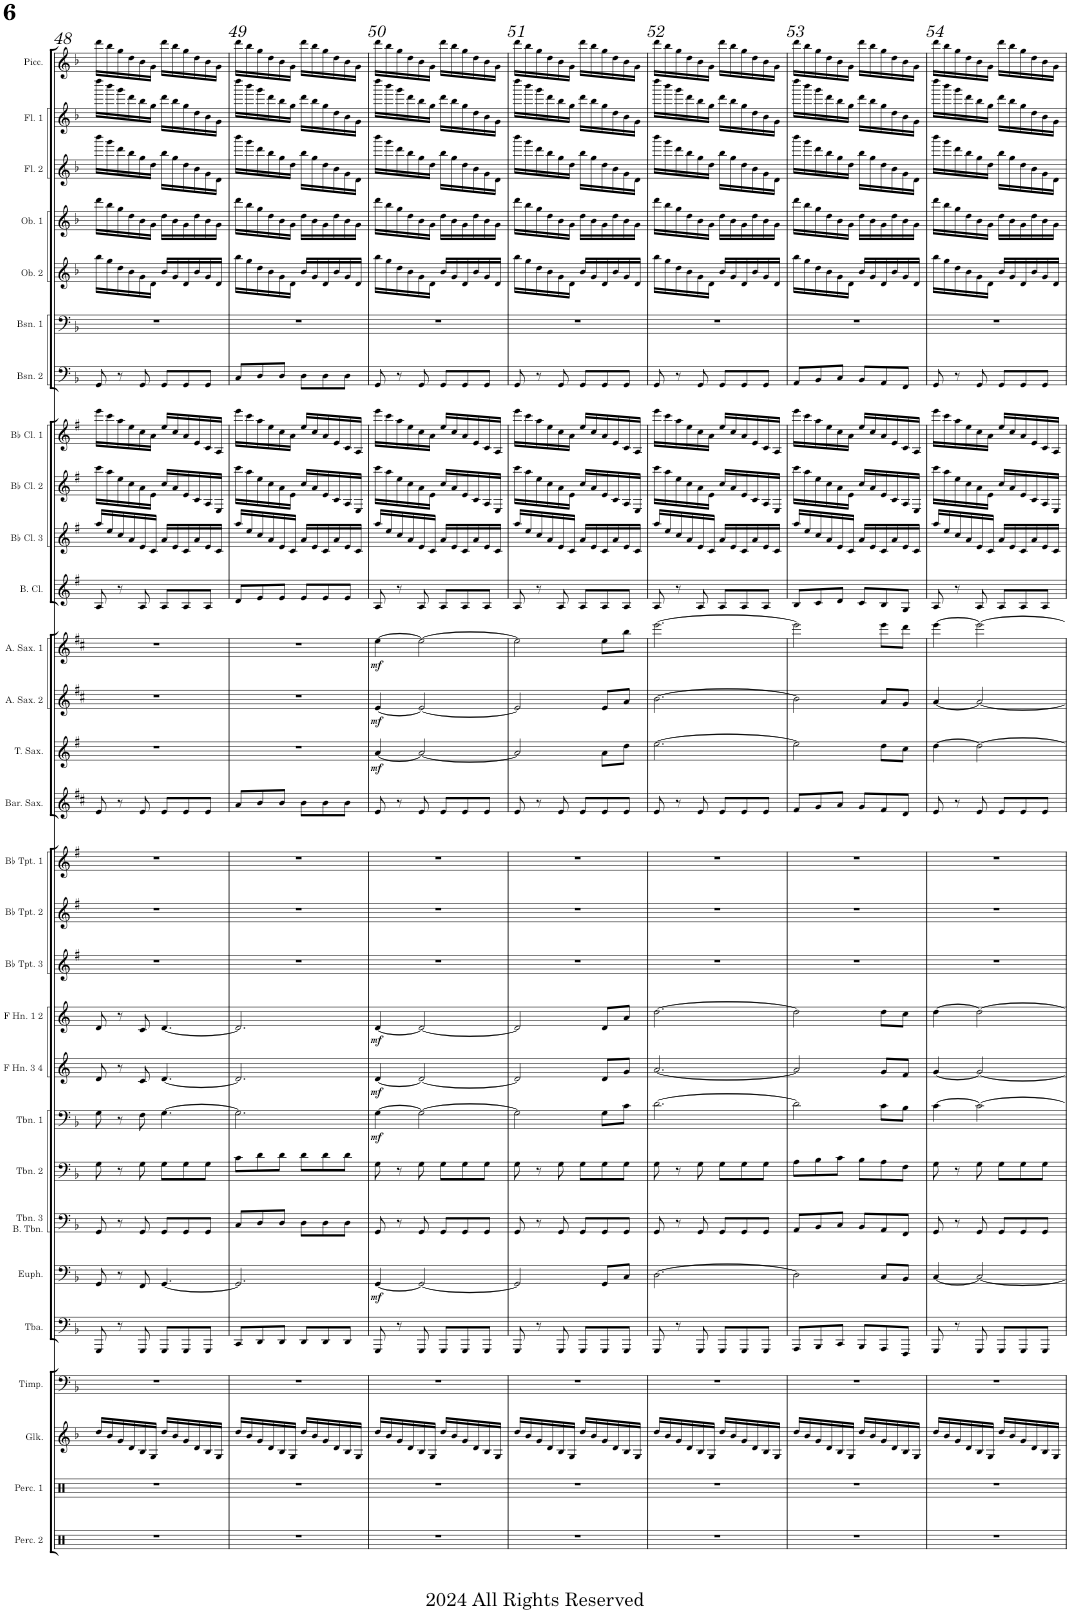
**kern	**kern	**kern	**kern	**kern	**kern	**dynam	**kern	**kern	**kern	**dynam	**kern	**dynam	**kern	**dynam	**kern	**kern	**kern	**kern	**kern	**dynam	**kern	**dynam	**kern	**dynam	**kern	**kern	**kern	**kern	**kern	**kern	**kern	**kern	**kern	**kern	**kern
*part29	*part28	*part27	*part26	*part25	*part24	*part24	*part23	*part22	*part21	*part21	*part20	*part20	*part19	*part19	*part18	*part17	*part16	*part15	*part14	*part14	*part13	*part13	*part12	*part12	*part11	*part10	*part9	*part8	*part7	*part6	*part5	*part4	*part3	*part2	*part1
*staff29	*staff28	*staff27	*staff26	*staff25	*staff24	*staff24	*staff23	*staff22	*staff21	*staff21	*staff20	*staff20	*staff19	*staff19	*staff18	*staff17	*staff16	*staff15	*staff14	*staff14	*staff13	*staff13	*staff12	*staff12	*staff11	*staff10	*staff9	*staff8	*staff7	*staff6	*staff5	*staff4	*staff3	*staff2	*staff1
*I"Percussion 2	*I"Percussion 1	*I"Glockenspiel	*I"Timpani	*I"Tuba	*I"Euphonium	*	*I"Trombone 3 &amp; Bass Trombone	*I"Trombone 2	*I"Trombone 1	*	*I"F Horn 3 &amp; 4	*	*I"F Horn 1 &amp; 2	*	*I"Bb Trumpet 3	*I"Bb Trumpet 2	*I"Bb Trumpet 1	*I"Baritone Saxophone	*I"Tenor Saxophone	*	*I"Alto Saxophone 2	*	*I"Alto Saxophone 1	*	*I"Bass Clarinet	*I"Bb Clarinet 3	*I"Bb Clarinet 2	*I"Bb Clarinet 1	*I"Bassoon 2	*I"Bassoon 1	*I"Oboe 2	*I"Oboe 1	*I"Flute 2	*I"Flute 1	*I"Piccolo
*I'Perc. 2	*I'Perc. 1	*I'Glk.	*I'Timp.	*I'Tba.	*I'Euph.	*	*I'Tbn. 3 B. Tbn.	*I'Tbn. 2	*I'Tbn. 1	*	*I'F Hn. 3 4	*	*I'F Hn. 1 2	*	*I'Bb Tpt. 3	*I'Bb Tpt. 2	*I'Bb Tpt. 1	*I'Bar. Sax.	*I'T. Sax.	*	*I'A. Sax. 2	*	*I'A. Sax. 1	*	*I'B. Cl.	*I'Bb Cl. 3	*I'Bb Cl. 2	*I'Bb Cl. 1	*I'Bsn. 2	*I'Bsn. 1	*I'Ob. 2	*I'Ob. 1	*I'Fl. 2	*I'Fl. 1	*I'Picc.
!!LO:PB:g=z
*clefX	*clefX	*clefG2	*clefF4	*clefF4	*clefF4	*	*clefF4	*clefF4	*clefF4	*	*clefG2	*	*clefG2	*	*clefG2	*clefG2	*clefG2	*clefG2	*clefG2	*	*clefG2	*	*clefG2	*	*clefG2	*clefG2	*clefG2	*clefG2	*clefF4	*clefF4	*clefG2	*clefG2	*clefG2	*clefG2	*clefG2
*	*	*Trd-14c-24	*	*	*	*	*	*	*	*	*Trd4c7	*	*Trd4c7	*	*Trd1c2	*Trd1c2	*Trd1c2	*Trd12c21	*Trd8c14	*	*Trd5c9	*	*Trd5c9	*	*Trd8c14	*Trd1c2	*Trd1c2	*Trd1c2	*	*	*	*	*	*	*Trd-7c-12
*k[]	*k[]	*k[b-]	*k[b-]	*k[b-]	*k[b-]	*	*k[b-]	*k[b-]	*k[b-]	*	*k[]	*	*k[]	*	*k[f#]	*k[f#]	*k[f#]	*k[f#c#]	*k[f#]	*	*k[f#c#]	*	*k[f#c#]	*	*k[f#]	*k[f#]	*k[f#]	*k[f#]	*k[b-]	*k[b-]	*k[b-]	*k[b-]	*k[b-]	*k[b-]	*k[b-]
*M6/8	*M6/8	*M6/8	*M6/8	*M6/8	*M6/8	*	*M6/8	*M6/8	*M6/8	*	*M6/8	*	*M6/8	*	*M6/8	*M6/8	*M6/8	*M6/8	*M6/8	*	*M6/8	*	*M6/8	*	*M6/8	*M6/8	*M6/8	*M6/8	*M6/8	*M6/8	*M6/8	*M6/8	*M6/8	*M6/8	*M6/8
=48	=48	=48	=48	=48	=48	=48	=48	=48	=48	=48	=48	=48	=48	=48	=48	=48	=48	=48	=48	=48	=48	=48	=48	=48	=48	=48	=48	=48	=48	=48	=48	=48	=48	=48	=48
2.r	2.r	16dd/LL	2.r	8GGG/	8GG/	.	8GG/	8G\	8G\	.	8d/	.	8d/	.	2.r	2.r	2.r	8e/	2.r	.	2.r	.	2.r	.	8A/	16aa/LL	16ccc\LL	16eee\LL	8GG/	2.r	16bb-\LL	16ddd\LL	16bbb-\LL	16dddd\LL	16ddd\LL
.	.	16b-/	.	.	.	.	.	.	.	.	.	.	.	.	.	.	.	.	.	.	.	.	.	.	.	16ee/	16aa\	16ccc\	.	.	16gg\	16bb-\	16ggg\	16bbb-\	16bb-\
.	.	16g/	.	8r	8r	.	8r	8r	8r	.	8r	.	8r	.	.	.	.	8r	.	.	.	.	.	.	8r	16cc/	16ee\	16aa\	8r	.	16dd\	16gg\	16ddd\	16ggg\	16gg\
.	.	16d/	.	.	.	.	.	.	.	.	.	.	.	.	.	.	.	.	.	.	.	.	.	.	.	16a/	16cc\	16ee\	.	.	16b-\	16dd\	16bb-\	16ddd\	16dd\
.	.	16B-/	.	8GGG/	8FF/	.	8GG/	8G\	8F\	.	8c/	.	8c/	.	.	.	.	8e/	.	.	.	.	.	.	8A/	16e/	16a\	16cc\	8GG/	.	16g\	16b-\	16gg\	16bb-\	16b-\
.	.	16G/JJ	.	.	.	.	.	.	.	.	.	.	.	.	.	.	.	.	.	.	.	.	.	.	.	16c/JJ	16e\JJ	16a\JJ	.	.	16d\JJ	16g\JJ	16dd\JJ	16gg\JJ	16g\JJ
.	.	16dd/LL	.	8GGG/L	[4.GG/	.	8GG/L	8G\L	[4.G\	.	[4.d/	.	[4.d/	.	.	.	.	8e/L	.	.	.	.	.	.	8A/L	16a/LL	16cc/LL	16ee/LL	8GG/L	.	16b-/LL	16dd\LL	16bb-\LL	16ddd\LL	16ddd\LL
.	.	16b-/	.	.	.	.	.	.	.	.	.	.	.	.	.	.	.	.	.	.	.	.	.	.	.	16e/	16a/	16cc/	.	.	16g/	16b-\	16gg\	16bb-\	16bb-\
.	.	16g/	.	8GGG/	.	.	8GG/	8G\	.	.	.	.	.	.	.	.	.	8e/	.	.	.	.	.	.	8A/	16c/	16e/	16a/	8GG/	.	16d/	16g\	16dd\	16gg\	16gg\
.	.	16d/	.	.	.	.	.	.	.	.	.	.	.	.	.	.	.	.	.	.	.	.	.	.	.	16a/	16c/	16e/	.	.	16b-/	16dd\	16b-\	16dd\	16dd\
.	.	16B-/	.	8GGG/J	.	.	8GG/J	8G\J	.	.	.	.	.	.	.	.	.	8e/J	.	.	.	.	.	.	8A/J	16e/	16A/	16c/	8GG/J	.	16g/	16b-\	16g\	16b-\	16b-\
.	.	16G/JJ	.	.	.	.	.	.	.	.	.	.	.	.	.	.	.	.	.	.	.	.	.	.	.	16c/JJ	16E/JJ	16A/JJ	.	.	16d/JJ	16g\JJ	16d\JJ	16g\JJ	16g\JJ
=49	=49	=49	=49	=49	=49	=49	=49	=49	=49	=49	=49	=49	=49	=49	=49	=49	=49	=49	=49	=49	=49	=49	=49	=49	=49	=49	=49	=49	=49	=49	=49	=49	=49	=49	=49
2.r	2.r	16dd/LL	2.r	8CC/L	2.GG/]	.	8C/L	8c\L	2.G\]	.	2.d/]	.	2.d/]	.	2.r	2.r	2.r	8a/L	2.r	.	2.r	.	2.r	.	8d/L	16aa/LL	16ccc\LL	16eee\LL	8C/L	2.r	16bb-\LL	16ddd\LL	16bbb-\LL	16dddd\LL	16ddd\LL
.	.	16b-/	.	.	.	.	.	.	.	.	.	.	.	.	.	.	.	.	.	.	.	.	.	.	.	16ee/	16aa\	16ccc\	.	.	16gg\	16bb-\	16ggg\	16bbb-\	16bb-\
.	.	16g/	.	8DD/	.	.	8D/	8d\	.	.	.	.	.	.	.	.	.	8b/	.	.	.	.	.	.	8e/	16cc/	16ee\	16aa\	8D/	.	16dd\	16gg\	16ddd\	16ggg\	16gg\
.	.	16d/	.	.	.	.	.	.	.	.	.	.	.	.	.	.	.	.	.	.	.	.	.	.	.	16a/	16cc\	16ee\	.	.	16b-\	16dd\	16bb-\	16ddd\	16dd\
.	.	16B-/	.	8DD/J	.	.	8D/J	8d\J	.	.	.	.	.	.	.	.	.	8b/J	.	.	.	.	.	.	8e/J	16e/	16a\	16cc\	8D/J	.	16g\	16b-\	16gg\	16bb-\	16b-\
.	.	16G/JJ	.	.	.	.	.	.	.	.	.	.	.	.	.	.	.	.	.	.	.	.	.	.	.	16c/JJ	16e\JJ	16a\JJ	.	.	16d\JJ	16g\JJ	16dd\JJ	16gg\JJ	16g\JJ
.	.	16dd/LL	.	8DD/L	.	.	8D\L	8d\L	.	.	.	.	.	.	.	.	.	8b\L	.	.	.	.	.	.	8e/L	16a/LL	16cc/LL	16ee/LL	8D\L	.	16b-/LL	16dd\LL	16bb-\LL	16ddd\LL	16ddd\LL
.	.	16b-/	.	.	.	.	.	.	.	.	.	.	.	.	.	.	.	.	.	.	.	.	.	.	.	16e/	16a/	16cc/	.	.	16g/	16b-\	16gg\	16bb-\	16bb-\
.	.	16g/	.	8DD/	.	.	8D\	8d\	.	.	.	.	.	.	.	.	.	8b\	.	.	.	.	.	.	8e/	16c/	16e/	16a/	8D\	.	16d/	16g\	16dd\	16gg\	16gg\
.	.	16d/	.	.	.	.	.	.	.	.	.	.	.	.	.	.	.	.	.	.	.	.	.	.	.	16a/	16c/	16e/	.	.	16b-/	16dd\	16b-\	16dd\	16dd\
.	.	16B-/	.	8DD/J	.	.	8D\J	8d\J	.	.	.	.	.	.	.	.	.	8b\J	.	.	.	.	.	.	8e/J	16e/	16A/	16c/	8D\J	.	16g/	16b-\	16g\	16b-\	16b-\
.	.	16G/JJ	.	.	.	.	.	.	.	.	.	.	.	.	.	.	.	.	.	.	.	.	.	.	.	16c/JJ	16E/JJ	16A/JJ	.	.	16d/JJ	16g\JJ	16d\JJ	16g\JJ	16g\JJ
=50	=50	=50	=50	=50	=50	=50	=50	=50	=50	=50	=50	=50	=50	=50	=50	=50	=50	=50	=50	=50	=50	=50	=50	=50	=50	=50	=50	=50	=50	=50	=50	=50	=50	=50	=50
!	!	!	!	!	!	!LO:DY:b	!	!	!	!LO:DY:b	!	!LO:DY:b	!	!LO:DY:b	!	!	!	!	!	!LO:DY:b	!	!LO:DY:b	!	!LO:DY:b	!	!	!	!	!	!	!	!	!	!	!
2.r	2.r	16dd/LL	2.r	8GGG/	[4GG/	mf	8GG/	8G\	[4G\	mf	[4d/	mf	[4d/	mf	2.r	2.r	2.r	8e/	[4a/	mf	[4e/	mf	[4ee\	mf	8A/	16aa/LL	16ccc\LL	16eee\LL	8GG/	2.r	16bb-\LL	16ddd\LL	16bbb-\LL	16dddd\LL	16ddd\LL
.	.	16b-/	.	.	.	.	.	.	.	.	.	.	.	.	.	.	.	.	.	.	.	.	.	.	.	16ee/	16aa\	16ccc\	.	.	16gg\	16bb-\	16ggg\	16bbb-\	16bb-\
.	.	16g/	.	8r	.	.	8r	8r	.	.	.	.	.	.	.	.	.	8r	.	.	.	.	.	.	8r	16cc/	16ee\	16aa\	8r	.	16dd\	16gg\	16ddd\	16ggg\	16gg\
.	.	16d/	.	.	.	.	.	.	.	.	.	.	.	.	.	.	.	.	.	.	.	.	.	.	.	16a/	16cc\	16ee\	.	.	16b-\	16dd\	16bb-\	16ddd\	16dd\
.	.	16B-/	.	8GGG/	2GG/_	.	8GG/	8G\	2G\_	.	2d/_	.	2d/_	.	.	.	.	8e/	2a/_	.	2e/_	.	2ee\_	.	8A/	16e/	16a\	16cc\	8GG/	.	16g\	16b-\	16gg\	16bb-\	16b-\
.	.	16G/JJ	.	.	.	.	.	.	.	.	.	.	.	.	.	.	.	.	.	.	.	.	.	.	.	16c/JJ	16e\JJ	16a\JJ	.	.	16d\JJ	16g\JJ	16dd\JJ	16gg\JJ	16g\JJ
.	.	16dd/LL	.	8GGG/L	.	.	8GG/L	8G\L	.	.	.	.	.	.	.	.	.	8e/L	.	.	.	.	.	.	8A/L	16a/LL	16cc/LL	16ee/LL	8GG/L	.	16b-/LL	16dd\LL	16bb-\LL	16ddd\LL	16ddd\LL
.	.	16b-/	.	.	.	.	.	.	.	.	.	.	.	.	.	.	.	.	.	.	.	.	.	.	.	16e/	16a/	16cc/	.	.	16g/	16b-\	16gg\	16bb-\	16bb-\
.	.	16g/	.	8GGG/	.	.	8GG/	8G\	.	.	.	.	.	.	.	.	.	8e/	.	.	.	.	.	.	8A/	16c/	16e/	16a/	8GG/	.	16d/	16g\	16dd\	16gg\	16gg\
.	.	16d/	.	.	.	.	.	.	.	.	.	.	.	.	.	.	.	.	.	.	.	.	.	.	.	16a/	16c/	16e/	.	.	16b-/	16dd\	16b-\	16dd\	16dd\
.	.	16B-/	.	8GGG/J	.	.	8GG/J	8G\J	.	.	.	.	.	.	.	.	.	8e/J	.	.	.	.	.	.	8A/J	16e/	16A/	16c/	8GG/J	.	16g/	16b-\	16g\	16b-\	16b-\
.	.	16G/JJ	.	.	.	.	.	.	.	.	.	.	.	.	.	.	.	.	.	.	.	.	.	.	.	16c/JJ	16E/JJ	16A/JJ	.	.	16d/JJ	16g\JJ	16d\JJ	16g\JJ	16g\JJ
=51	=51	=51	=51	=51	=51	=51	=51	=51	=51	=51	=51	=51	=51	=51	=51	=51	=51	=51	=51	=51	=51	=51	=51	=51	=51	=51	=51	=51	=51	=51	=51	=51	=51	=51	=51
2.r	2.r	16dd/LL	2.r	8GGG/	2GG/]	.	8GG/	8G\	2G\]	.	2d/]	.	2d/]	.	2.r	2.r	2.r	8e/	2a/]	.	2e/]	.	2ee\]	.	8A/	16aa/LL	16ccc\LL	16eee\LL	8GG/	2.r	16bb-\LL	16ddd\LL	16bbb-\LL	16dddd\LL	16ddd\LL
.	.	16b-/	.	.	.	.	.	.	.	.	.	.	.	.	.	.	.	.	.	.	.	.	.	.	.	16ee/	16aa\	16ccc\	.	.	16gg\	16bb-\	16ggg\	16bbb-\	16bb-\
.	.	16g/	.	8r	.	.	8r	8r	.	.	.	.	.	.	.	.	.	8r	.	.	.	.	.	.	8r	16cc/	16ee\	16aa\	8r	.	16dd\	16gg\	16ddd\	16ggg\	16gg\
.	.	16d/	.	.	.	.	.	.	.	.	.	.	.	.	.	.	.	.	.	.	.	.	.	.	.	16a/	16cc\	16ee\	.	.	16b-\	16dd\	16bb-\	16ddd\	16dd\
.	.	16B-/	.	8GGG/	.	.	8GG/	8G\	.	.	.	.	.	.	.	.	.	8e/	.	.	.	.	.	.	8A/	16e/	16a\	16cc\	8GG/	.	16g\	16b-\	16gg\	16bb-\	16b-\
.	.	16G/JJ	.	.	.	.	.	.	.	.	.	.	.	.	.	.	.	.	.	.	.	.	.	.	.	16c/JJ	16e\JJ	16a\JJ	.	.	16d\JJ	16g\JJ	16dd\JJ	16gg\JJ	16g\JJ
.	.	16dd/LL	.	8GGG/L	.	.	8GG/L	8G\L	.	.	.	.	.	.	.	.	.	8e/L	.	.	.	.	.	.	8A/L	16a/LL	16cc/LL	16ee/LL	8GG/L	.	16b-/LL	16dd\LL	16bb-\LL	16ddd\LL	16ddd\LL
.	.	16b-/	.	.	.	.	.	.	.	.	.	.	.	.	.	.	.	.	.	.	.	.	.	.	.	16e/	16a/	16cc/	.	.	16g/	16b-\	16gg\	16bb-\	16bb-\
.	.	16g/	.	8GGG/	8GG/L	.	8GG/	8G\	8G\L	.	8d/L	.	8d/L	.	.	.	.	8e/	8a\L	.	8e/L	.	8ee\L	.	8A/	16c/	16e/	16a/	8GG/	.	16d/	16g\	16dd\	16gg\	16gg\
.	.	16d/	.	.	.	.	.	.	.	.	.	.	.	.	.	.	.	.	.	.	.	.	.	.	.	16a/	16c/	16e/	.	.	16b-/	16dd\	16b-\	16dd\	16dd\
.	.	16B-/	.	8GGG/J	8C/J	.	8GG/J	8G\J	8c\J	.	8g/J	.	8a/J	.	.	.	.	8e/J	8dd\J	.	8a/J	.	8bb\J	.	8A/J	16e/	16A/	16c/	8GG/J	.	16g/	16b-\	16g\	16b-\	16b-\
.	.	16G/JJ	.	.	.	.	.	.	.	.	.	.	.	.	.	.	.	.	.	.	.	.	.	.	.	16c/JJ	16E/JJ	16A/JJ	.	.	16d/JJ	16g\JJ	16d\JJ	16g\JJ	16g\JJ
=52	=52	=52	=52	=52	=52	=52	=52	=52	=52	=52	=52	=52	=52	=52	=52	=52	=52	=52	=52	=52	=52	=52	=52	=52	=52	=52	=52	=52	=52	=52	=52	=52	=52	=52	=52
2.r	2.r	16dd/LL	2.r	8GGG/	[2.D\	.	8GG/	8G\	[2.d\	.	[2.a/	.	[2.dd\	.	2.r	2.r	2.r	8e/	[2.ee\	.	[2.b\	.	[2.eee\	.	8A/	16aa/LL	16ccc\LL	16eee\LL	8GG/	2.r	16bb-\LL	16ddd\LL	16bbb-\LL	16dddd\LL	16ddd\LL
.	.	16b-/	.	.	.	.	.	.	.	.	.	.	.	.	.	.	.	.	.	.	.	.	.	.	.	16ee/	16aa\	16ccc\	.	.	16gg\	16bb-\	16ggg\	16bbb-\	16bb-\
.	.	16g/	.	8r	.	.	8r	8r	.	.	.	.	.	.	.	.	.	8r	.	.	.	.	.	.	8r	16cc/	16ee\	16aa\	8r	.	16dd\	16gg\	16ddd\	16ggg\	16gg\
.	.	16d/	.	.	.	.	.	.	.	.	.	.	.	.	.	.	.	.	.	.	.	.	.	.	.	16a/	16cc\	16ee\	.	.	16b-\	16dd\	16bb-\	16ddd\	16dd\
.	.	16B-/	.	8GGG/	.	.	8GG/	8G\	.	.	.	.	.	.	.	.	.	8e/	.	.	.	.	.	.	8A/	16e/	16a\	16cc\	8GG/	.	16g\	16b-\	16gg\	16bb-\	16b-\
.	.	16G/JJ	.	.	.	.	.	.	.	.	.	.	.	.	.	.	.	.	.	.	.	.	.	.	.	16c/JJ	16e\JJ	16a\JJ	.	.	16d\JJ	16g\JJ	16dd\JJ	16gg\JJ	16g\JJ
.	.	16dd/LL	.	8GGG/L	.	.	8GG/L	8G\L	.	.	.	.	.	.	.	.	.	8e/L	.	.	.	.	.	.	8A/L	16a/LL	16cc/LL	16ee/LL	8GG/L	.	16b-/LL	16dd\LL	16bb-\LL	16ddd\LL	16ddd\LL
.	.	16b-/	.	.	.	.	.	.	.	.	.	.	.	.	.	.	.	.	.	.	.	.	.	.	.	16e/	16a/	16cc/	.	.	16g/	16b-\	16gg\	16bb-\	16bb-\
.	.	16g/	.	8GGG/	.	.	8GG/	8G\	.	.	.	.	.	.	.	.	.	8e/	.	.	.	.	.	.	8A/	16c/	16e/	16a/	8GG/	.	16d/	16g\	16dd\	16gg\	16gg\
.	.	16d/	.	.	.	.	.	.	.	.	.	.	.	.	.	.	.	.	.	.	.	.	.	.	.	16a/	16c/	16e/	.	.	16b-/	16dd\	16b-\	16dd\	16dd\
.	.	16B-/	.	8GGG/J	.	.	8GG/J	8G\J	.	.	.	.	.	.	.	.	.	8e/J	.	.	.	.	.	.	8A/J	16e/	16A/	16c/	8GG/J	.	16g/	16b-\	16g\	16b-\	16b-\
.	.	16G/JJ	.	.	.	.	.	.	.	.	.	.	.	.	.	.	.	.	.	.	.	.	.	.	.	16c/JJ	16E/JJ	16A/JJ	.	.	16d/JJ	16g\JJ	16d\JJ	16g\JJ	16g\JJ
=53	=53	=53	=53	=53	=53	=53	=53	=53	=53	=53	=53	=53	=53	=53	=53	=53	=53	=53	=53	=53	=53	=53	=53	=53	=53	=53	=53	=53	=53	=53	=53	=53	=53	=53	=53
2.r	2.r	16dd/LL	2.r	8AAA/L	2D\]	.	8AA/L	8A\L	2d\]	.	2a/]	.	2dd\]	.	2.r	2.r	2.r	8f#/L	2ee\]	.	2b\]	.	2eee\]	.	8B/L	16aa/LL	16ccc\LL	16eee\LL	8AA/L	2.r	16bb-\LL	16ddd\LL	16bbb-\LL	16dddd\LL	16ddd\LL
.	.	16b-/	.	.	.	.	.	.	.	.	.	.	.	.	.	.	.	.	.	.	.	.	.	.	.	16ee/	16aa\	16ccc\	.	.	16gg\	16bb-\	16ggg\	16bbb-\	16bb-\
.	.	16g/	.	8BBB-/	.	.	8BB-/	8B-\	.	.	.	.	.	.	.	.	.	8g/	.	.	.	.	.	.	8c/	16cc/	16ee\	16aa\	8BB-/	.	16dd\	16gg\	16ddd\	16ggg\	16gg\
.	.	16d/	.	.	.	.	.	.	.	.	.	.	.	.	.	.	.	.	.	.	.	.	.	.	.	16a/	16cc\	16ee\	.	.	16b-\	16dd\	16bb-\	16ddd\	16dd\
.	.	16B-/	.	8CC/J	.	.	8C/J	8c\J	.	.	.	.	.	.	.	.	.	8a/J	.	.	.	.	.	.	8d/J	16e/	16a\	16cc\	8C/J	.	16g\	16b-\	16gg\	16bb-\	16b-\
.	.	16G/JJ	.	.	.	.	.	.	.	.	.	.	.	.	.	.	.	.	.	.	.	.	.	.	.	16c/JJ	16e\JJ	16a\JJ	.	.	16d\JJ	16g\JJ	16dd\JJ	16gg\JJ	16g\JJ
.	.	16dd/LL	.	8BBB-/L	.	.	8BB-/L	8B-\L	.	.	.	.	.	.	.	.	.	8g/L	.	.	.	.	.	.	8c/L	16a/LL	16cc/LL	16ee/LL	8BB-/L	.	16b-/LL	16dd\LL	16bb-\LL	16ddd\LL	16ddd\LL
.	.	16b-/	.	.	.	.	.	.	.	.	.	.	.	.	.	.	.	.	.	.	.	.	.	.	.	16e/	16a/	16cc/	.	.	16g/	16b-\	16gg\	16bb-\	16bb-\
.	.	16g/	.	8AAA/	8C/L	.	8AA/	8A\	8c\L	.	8g/L	.	8dd\L	.	.	.	.	8f#/	8dd\L	.	8a/L	.	8eee\L	.	8B/	16c/	16e/	16a/	8AA/	.	16d/	16g\	16dd\	16gg\	16gg\
.	.	16d/	.	.	.	.	.	.	.	.	.	.	.	.	.	.	.	.	.	.	.	.	.	.	.	16a/	16c/	16e/	.	.	16b-/	16dd\	16b-\	16dd\	16dd\
.	.	16B-/	.	8FFF/J	8BB-/J	.	8FF/J	8F\J	8B-\J	.	8f/J	.	8cc\J	.	.	.	.	8d/J	8cc\J	.	8g/J	.	8ddd\J	.	8G/J	16e/	16A/	16c/	8FF/J	.	16g/	16b-\	16g\	16b-\	16b-\
.	.	16G/JJ	.	.	.	.	.	.	.	.	.	.	.	.	.	.	.	.	.	.	.	.	.	.	.	16c/JJ	16E/JJ	16A/JJ	.	.	16d/JJ	16g\JJ	16d\JJ	16g\JJ	16g\JJ
=54	=54	=54	=54	=54	=54	=54	=54	=54	=54	=54	=54	=54	=54	=54	=54	=54	=54	=54	=54	=54	=54	=54	=54	=54	=54	=54	=54	=54	=54	=54	=54	=54	=54	=54	=54
2.r	2.r	16dd/LL	2.r	8GGG/	[4C/	.	8GG/	8G\	[4c\	.	[4g/	.	[4dd\	.	2.r	2.r	2.r	8e/	[4dd\	.	[4a/	.	[4eee\	.	8A/	16aa/LL	16ccc\LL	16eee\LL	8GG/	2.r	16bb-\LL	16ddd\LL	16bbb-\LL	16dddd\LL	16ddd\LL
.	.	16b-/	.	.	.	.	.	.	.	.	.	.	.	.	.	.	.	.	.	.	.	.	.	.	.	16ee/	16aa\	16ccc\	.	.	16gg\	16bb-\	16ggg\	16bbb-\	16bb-\
.	.	16g/	.	8r	.	.	8r	8r	.	.	.	.	.	.	.	.	.	8r	.	.	.	.	.	.	8r	16cc/	16ee\	16aa\	8r	.	16dd\	16gg\	16ddd\	16ggg\	16gg\
.	.	16d/	.	.	.	.	.	.	.	.	.	.	.	.	.	.	.	.	.	.	.	.	.	.	.	16a/	16cc\	16ee\	.	.	16b-\	16dd\	16bb-\	16ddd\	16dd\
.	.	16B-/	.	8GGG/	2C/_	.	8GG/	8G\	2c\_	.	2g/_	.	2dd\_	.	.	.	.	8e/	2dd\_	.	2a/_	.	2eee\_	.	8A/	16e/	16a\	16cc\	8GG/	.	16g\	16b-\	16gg\	16bb-\	16b-\
.	.	16G/JJ	.	.	.	.	.	.	.	.	.	.	.	.	.	.	.	.	.	.	.	.	.	.	.	16c/JJ	16e\JJ	16a\JJ	.	.	16d\JJ	16g\JJ	16dd\JJ	16gg\JJ	16g\JJ
.	.	16dd/LL	.	8GGG/L	.	.	8GG/L	8G\L	.	.	.	.	.	.	.	.	.	8e/L	.	.	.	.	.	.	8A/L	16a/LL	16cc/LL	16ee/LL	8GG/L	.	16b-/LL	16dd\LL	16bb-\LL	16ddd\LL	16ddd\LL
.	.	16b-/	.	.	.	.	.	.	.	.	.	.	.	.	.	.	.	.	.	.	.	.	.	.	.	16e/	16a/	16cc/	.	.	16g/	16b-\	16gg\	16bb-\	16bb-\
.	.	16g/	.	8GGG/	.	.	8GG/	8G\	.	.	.	.	.	.	.	.	.	8e/	.	.	.	.	.	.	8A/	16c/	16e/	16a/	8GG/	.	16d/	16g\	16dd\	16gg\	16gg\
.	.	16d/	.	.	.	.	.	.	.	.	.	.	.	.	.	.	.	.	.	.	.	.	.	.	.	16a/	16c/	16e/	.	.	16b-/	16dd\	16b-\	16dd\	16dd\
.	.	16B-/	.	8GGG/J	.	.	8GG/J	8G\J	.	.	.	.	.	.	.	.	.	8e/J	.	.	.	.	.	.	8A/J	16e/	16A/	16c/	8GG/J	.	16g/	16b-\	16g\	16b-\	16b-\
.	.	16G/JJ	.	.	.	.	.	.	.	.	.	.	.	.	.	.	.	.	.	.	.	.	.	.	.	16c/JJ	16E/JJ	16A/JJ	.	.	16d/JJ	16g\JJ	16d\JJ	16g\JJ	16g\JJ
=	=	=	=	=	=	=	=	=	=	=	=	=	=	=	=	=	=	=	=	=	=	=	=	=	=	=	=	=	=	=	=	=	=	=	=
*-	*-	*-	*-	*-	*-	*-	*-	*-	*-	*-	*-	*-	*-	*-	*-	*-	*-	*-	*-	*-	*-	*-	*-	*-	*-	*-	*-	*-	*-	*-	*-	*-	*-	*-	*-
